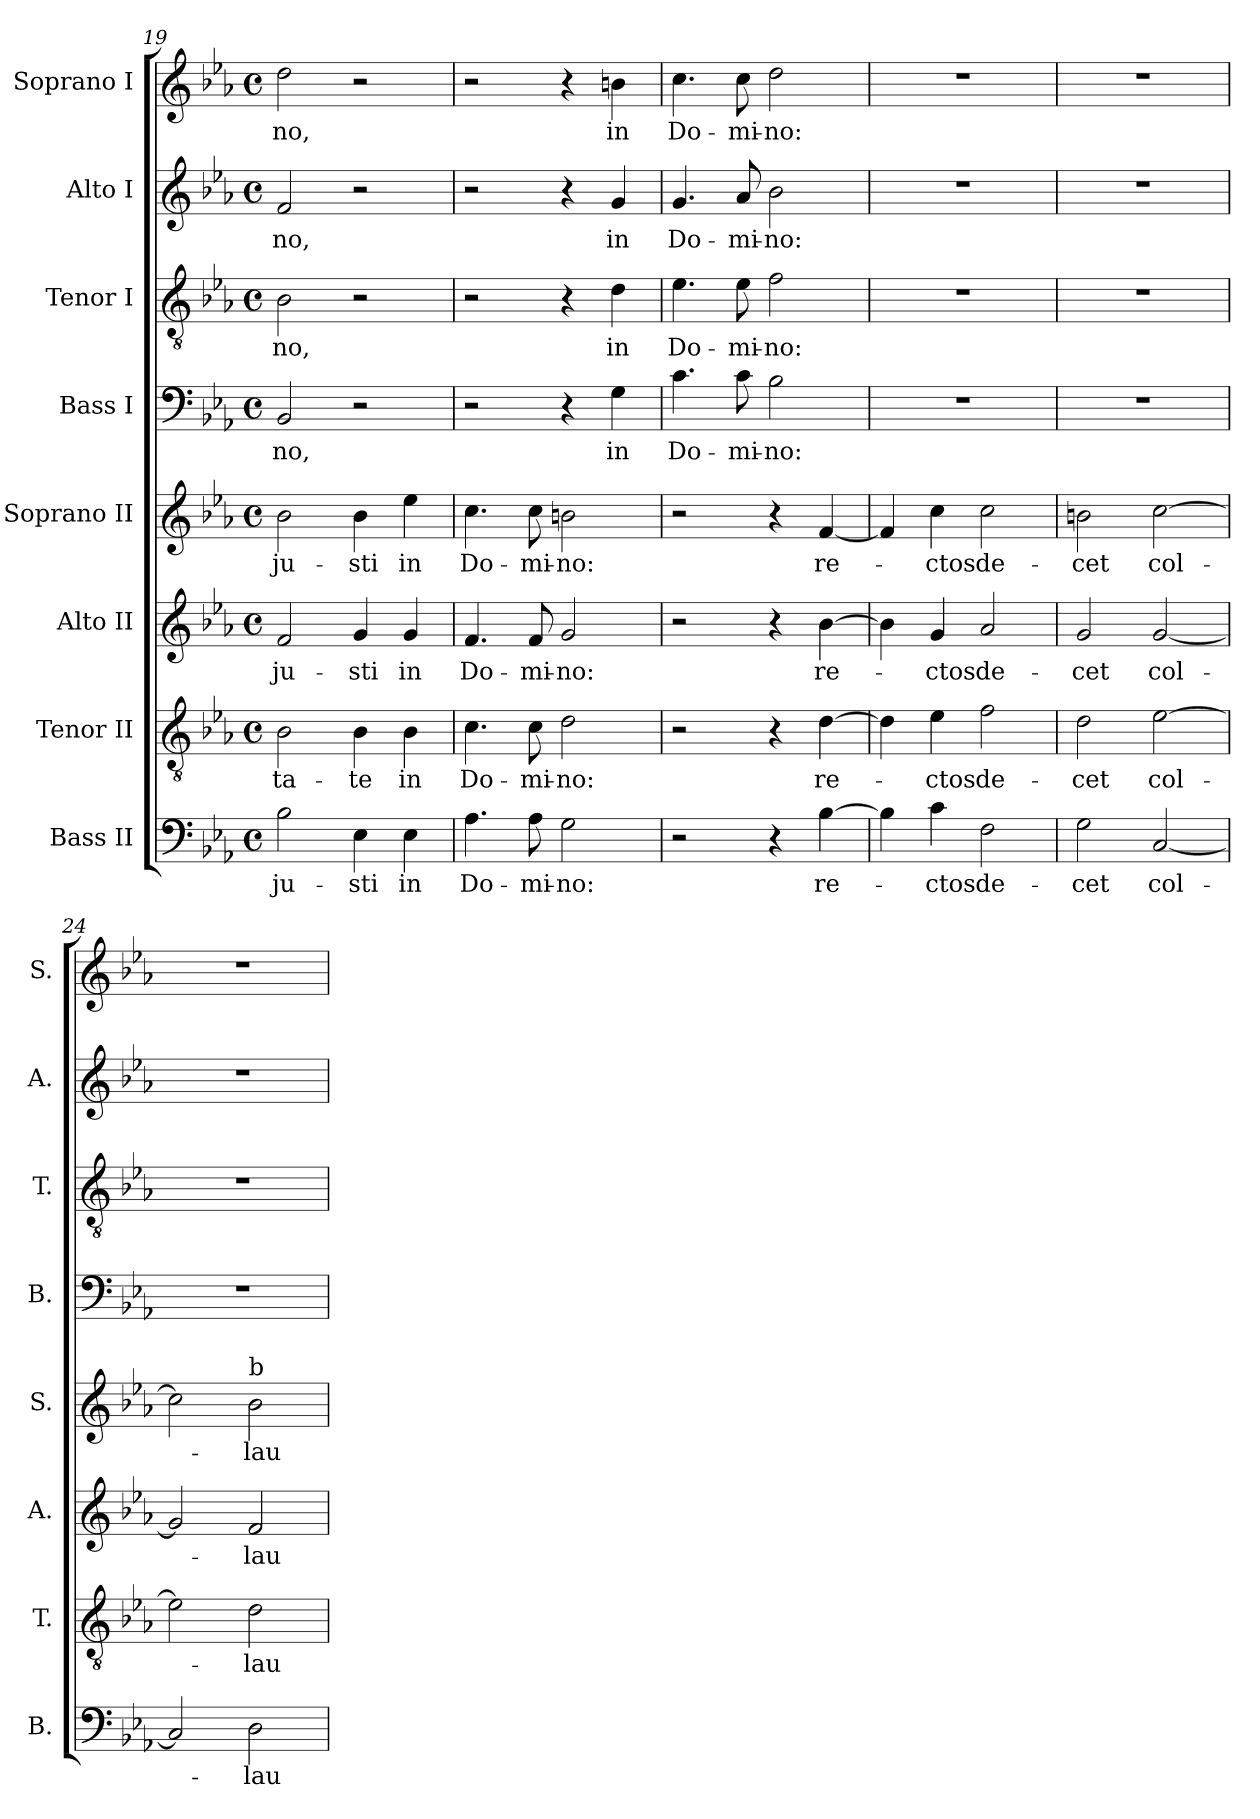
**kern	**text	**kern	**text	**kern	**text	**kern	**text	**kern	**text	**kern	**text	**kern	**text	**kern	**text
*part8	*part8	*part7	*part7	*part6	*part6	*part5	*part5	*part4	*part4	*part3	*part3	*part2	*part2	*part1	*part1
*staff8	*staff8	*staff7	*staff7	*staff6	*staff6	*staff5	*staff5	*staff4	*staff4	*staff3	*staff3	*staff2	*staff2	*staff1	*staff1
*I"Bass II	*	*I"Tenor II	*	*I"Alto II	*	*I"Soprano II	*	*I"Bass I	*	*I"Tenor I	*	*I"Alto I	*	*I"Soprano I	*
*I'B.	*	*I'T.	*	*I'A.	*	*I'S.	*	*I'B.	*	*I'T.	*	*I'A.	*	*I'S.	*
!!LO:LB:g=z
*clefF4	*	*clefGv2	*	*clefG2	*	*clefG2	*	*clefF4	*	*clefGv2	*	*clefG2	*	*clefG2	*
*	*	*ITrd7c12	*	*	*	*	*	*	*	*ITrd7c12	*	*	*	*	*
*k[b-e-a-]	*	*k[b-e-a-]	*	*k[b-e-a-]	*	*k[b-e-a-]	*	*k[b-e-a-]	*	*k[b-e-a-]	*	*k[b-e-a-]	*	*k[b-e-a-]	*
*E-:	*	*E-:	*	*E-:	*	*E-:	*	*E-:	*	*E-:	*	*E-:	*	*E-:	*
*M4/4	*	*M4/4	*	*M4/4	*	*M4/4	*	*M4/4	*	*M4/4	*	*M4/4	*	*M4/4	*
*met(c)	*	*met(c)	*	*met(c)	*	*met(c)	*	*met(c)	*	*met(c)	*	*met(c)	*	*met(c)	*
=19	=19	=19	=19	=19	=19	=19	=19	=19	=19	=19	=19	=19	=19	=19	=19
!	!LO:LY:b	!	!LO:LY:b	!	!LO:LY:b	!	!LO:LY:b	!	!LO:LY:b	!	!LO:LY:b	!	!LO:LY:b	!	!LO:LY:b
2B-\	ju-	2BB-\	-ta-	2f/	ju-	2b-\	ju-	2BB-/	-no,	2BB-\	-no,	2f/	-no,	2dd\	-no,
!	!LO:LY:b	!	!LO:LY:b	!	!LO:LY:b	!	!LO:LY:b	!	!	!	!	!	!	!	!
4E-\	-sti	4BB-\	-te	4g/	-sti	4b-\	-sti	2r	.	2r	.	2r	.	2r	.
!	!LO:LY:b	!	!LO:LY:b	!	!LO:LY:b	!	!LO:LY:b	!	!	!	!	!	!	!	!
4E-\	in	4BB-\	in	4g/	in	4ee-\	in	.	.	.	.	.	.	.	.
=20	=20	=20	=20	=20	=20	=20	=20	=20	=20	=20	=20	=20	=20	=20	=20
!	!LO:LY:b	!	!LO:LY:b	!	!LO:LY:b	!	!LO:LY:b	!	!	!	!	!	!	!	!
4.A-\	Do-	4.C\	Do-	4.f/	Do-	4.cc\	Do-	2r	.	2r	.	2r	.	2r	.
!	!LO:LY:b	!	!LO:LY:b	!	!LO:LY:b	!	!LO:LY:b	!	!	!	!	!	!	!	!
8A-\	-mi-	8C\	-mi-	8f/	-mi-	8cc\	-mi-	.	.	.	.	.	.	.	.
!	!LO:LY:b	!	!LO:LY:b	!	!LO:LY:b	!	!LO:LY:b	!	!	!	!	!	!	!	!
2G\	-no:	2D\	-no:	2g/	-no:	2bn\	-no:	4r	.	4r	.	4r	.	4r	.
!	!	!	!	!	!	!	!	!	!LO:LY:b	!	!LO:LY:b	!	!LO:LY:b	!	!LO:LY:b
.	.	.	.	.	.	.	.	4G\	in	4D\	in	4g/	in	4bn\	in
=21	=21	=21	=21	=21	=21	=21	=21	=21	=21	=21	=21	=21	=21	=21	=21
!	!	!	!	!	!	!	!	!	!LO:LY:b	!	!LO:LY:b	!	!LO:LY:b	!	!LO:LY:b
2r	.	2r	.	2r	.	2r	.	4.c\	Do-	4.E-\	Do-	4.g/	Do-	4.cc\	Do-
!	!	!	!	!	!	!	!	!	!LO:LY:b	!	!LO:LY:b	!	!LO:LY:b	!	!LO:LY:b
.	.	.	.	.	.	.	.	8c\	-mi-	8E-\	-mi-	8a-/	-mi-	8cc\	-mi-
!	!	!	!	!	!	!	!	!	!LO:LY:b	!	!LO:LY:b	!	!LO:LY:b	!	!LO:LY:b
4r	.	4r	.	4r	.	4r	.	2B-\	-no:	2F\	-no:	2b-\	-no:	2dd\	-no:
!	!LO:LY:b	!	!LO:LY:b	!	!LO:LY:b	!	!LO:LY:b	!	!	!	!	!	!	!	!
[>4B-\	re-	[>4D\	re-	[>4b-\	re-	[<4f/	re-	.	.	.	.	.	.	.	.
=22	=22	=22	=22	=22	=22	=22	=22	=22	=22	=22	=22	=22	=22	=22	=22
4B-\]	.	4D\]	.	4b-\]	.	4f/]	.	1r	.	1r	.	1r	.	1r	.
!	!LO:LY:b	!	!LO:LY:b	!	!LO:LY:b	!	!LO:LY:b	!	!	!	!	!	!	!	!
4c\	-ctos	4E-\	-ctos	4g/	-ctos	4cc\	-ctos	.	.	.	.	.	.	.	.
!	!LO:LY:b	!	!LO:LY:b	!	!LO:LY:b	!	!LO:LY:b	!	!	!	!	!	!	!	!
2F\	de-	2F\	de-	2a-/	de-	2cc\	de-	.	.	.	.	.	.	.	.
=23	=23	=23	=23	=23	=23	=23	=23	=23	=23	=23	=23	=23	=23	=23	=23
!	!LO:LY:b	!	!LO:LY:b	!	!LO:LY:b	!	!LO:LY:b	!	!	!	!	!	!	!	!
2G\	-cet	2D\	-cet	2g/	-cet	2bn\	-cet	1r	.	1r	.	1r	.	1r	.
!	!LO:LY:b	!	!LO:LY:b	!	!LO:LY:b	!	!LO:LY:b	!	!	!	!	!	!	!	!
[<2C/	col-	[>2E-\	col-	[<2g/	col-	[>2cc\	col-	.	.	.	.	.	.	.	.
!!LO:PB:g=z
=24	=24	=24	=24	=24	=24	=24	=24	=24	=24	=24	=24	=24	=24	=24	=24
2C/]	.	2E-\]	.	2g/]	.	2cc\]	.	1r	.	1r	.	1r	.	1r	.
!	!	!	!	!	!	!LO:TX:a:t=b	!	!	!	!	!	!	!	!	!
!	!LO:LY:b	!	!LO:LY:b	!	!LO:LY:b	!	!LO:LY:b	!	!	!	!	!	!	!	!
2D\	-lau-	2D\	-lau-	2f/	-lau-	2b-\	-lau-	.	.	.	.	.	.	.	.
=	=	=	=	=	=	=	=	=	=	=	=	=	=	=	=
*-	*-	*-	*-	*-	*-	*-	*-	*-	*-	*-	*-	*-	*-	*-	*-
